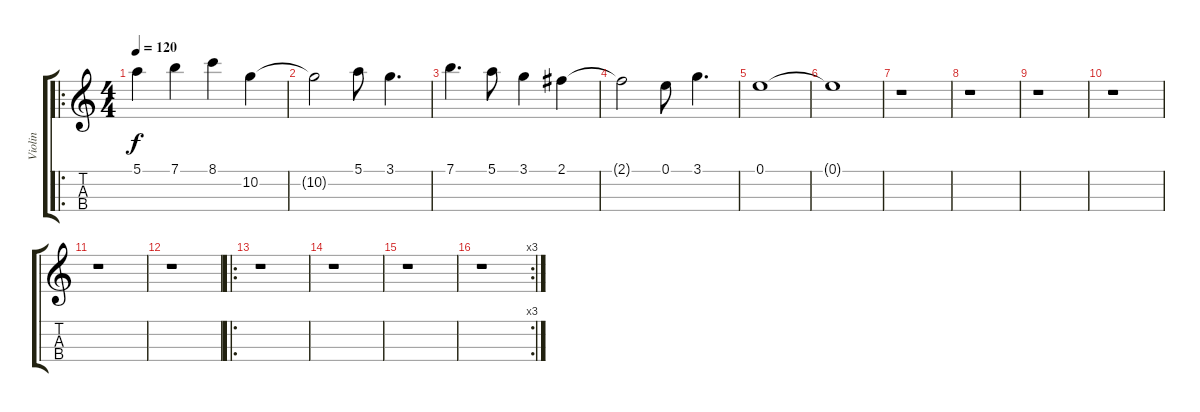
\track ("Violin" "Violin") {instrument violin}
\staff {score tabs}
\tuning (E5 A4 D4 G3) {hide}
\ro
\ts (4 4)
\tempo 120
\clef g2
\ks c
5.1.4{dy f} 7.1.4 8.1.4 10.2.4 |
10.2{t}.2 5.1.8 3.1.4{d} |
7.1.4{d} 5.1.8 3.1.4 2.1.4 |
2.1{t}.2 0.1.8 3.1.4{d} |
0.1.1{volume 0} |
0.1{t}.1 |
r.1 |
r.1 |
r.1 |
r.1 |
r.1 |
r.1 |
\ro
r.1 |
r.1 |
r.1 |
\rc 3
r.1
